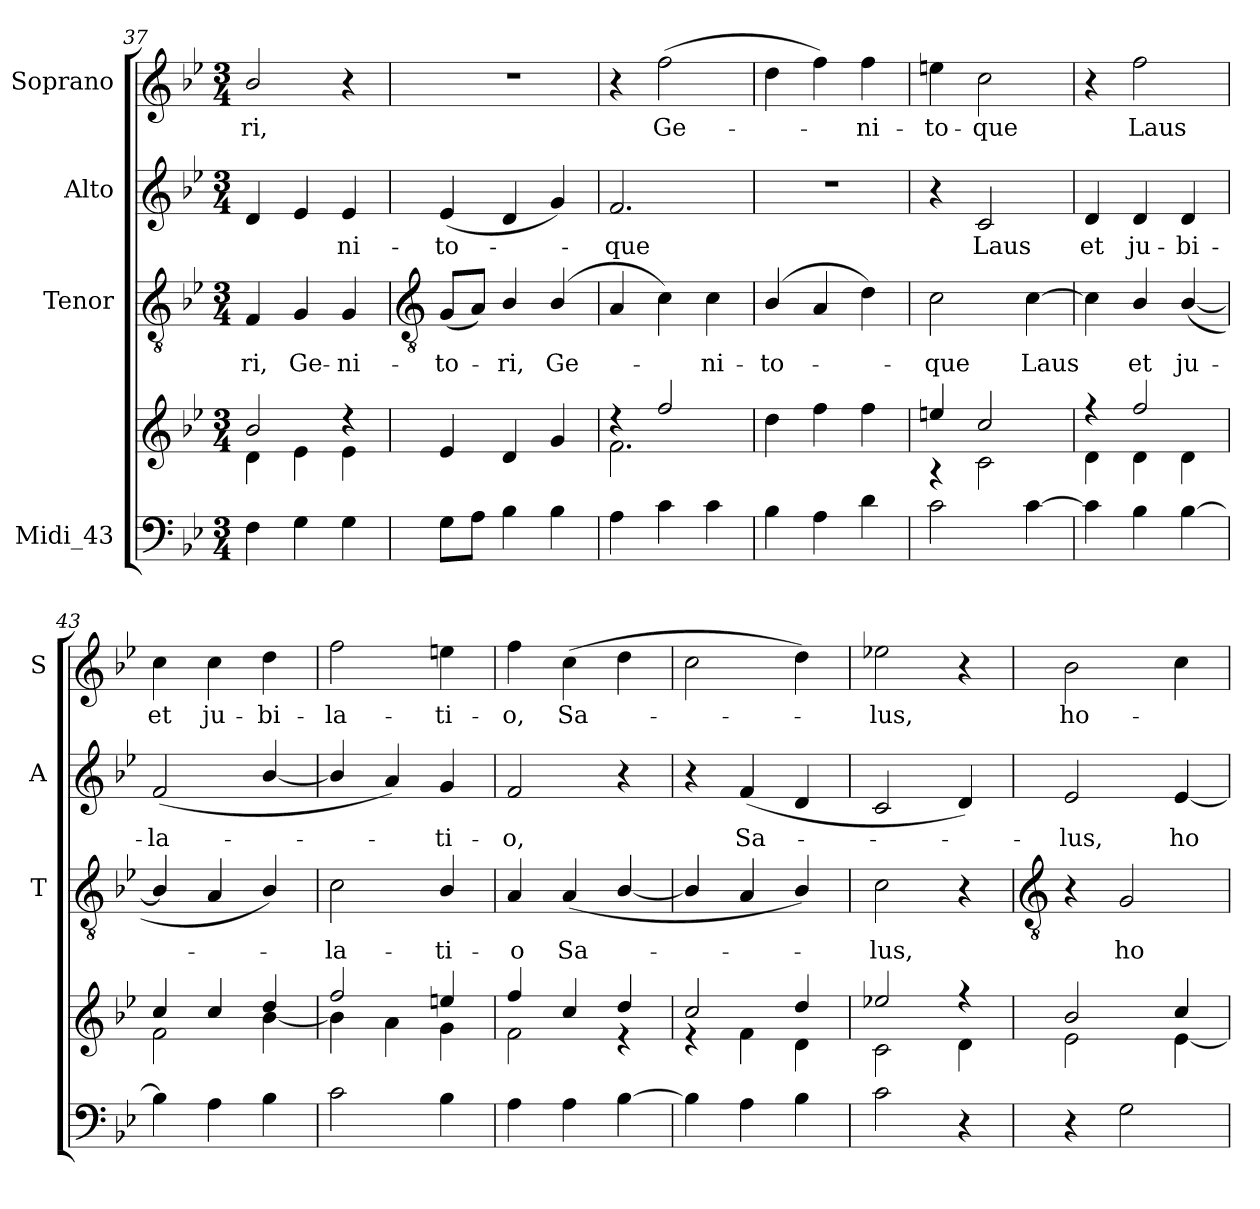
**kern	**kern	**kern	**text	**kern	**text	**kern	**text
*part4	*part4	*part3	*part3	*part2	*part2	*part1	*part1
*staff5	*staff4	*staff3	*staff3	*staff2	*staff2	*staff1	*staff1
*I"Midi_43	*	*I"Tenor	*	*I"Alto	*	*I"Soprano	*
*	*	*I'T	*	*I'A	*	*I'S	*
*clefF4	*clefG2	*clefGv2	*	*clefG2	*	*clefG2	*
*k[b-e-]	*k[b-e-]	*k[b-e-]	*	*k[b-e-]	*	*k[b-e-]	*
*B-:	*B-:	*B-:	*	*B-:	*	*B-:	*
*M3/4	*M3/4	*M3/4	*	*M3/4	*	*M3/4	*
=37	=37	=37	=37	=37	=37	=37	=37
*	*^	*	*	*	*	*	*
!	!	!	!	!LO:LY:b	!	!	!	!LO:LY:b
4F	2b-/	4d\	4F	ri,	4d	.	2b-/	ri,
!	!	!	!	!LO:LY:b	!	!	!	!
4G	.	4e-\	4G	Ge-	4e-	.	.	.
!	!	!	!	!LO:LY:b	!	!LO:LY:b	!	!
4G	4r	4e-\	4G	-ni-	4e-	ni-	4r	.
!!LO:LB:g=z
=38	=38	=38	=38	=38	=38	=38	=38	=38
*	*	*	*clefGv2	*	*	*	*	*
!	!	!	!	!LO:LY:b	!	!LO:LY:b	!LO:N:vis=1	!
8GL	4e-/	2ryy	(<8GL	-to-	(<4e-	-to-	2.r	.
8AJ	.	.	8AJ)	.	.	.	.	.
!	!	!	!	!LO:LY:b	!	!	!	!
4B-	4d/	.	4B-/	ri,	4d	.	.	.
!	!	!	!	!LO:LY:b	!	!	!	!
4B-	4g/	4ryy	(<4B-/	Ge-	4g)	.	.	.
=39	=39	=39	=39	=39	=39	=39	=39	=39
!	!	!	!	!	!	!LO:LY:b	!	!
4A	4r	2.f\	4A	.	2.f	que	4r	.
!	!	!	!	!	!	!	!	!LO:LY:b
4c	2ff/	.	4c)	.	.	.	(>2ff	Ge-
!	!	!	!	!LO:LY:b	!	!	!	!
4c	.	.	4c	ni-	.	.	.	.
=40	=40	=40	=40	=40	=40	=40	=40	=40
!	!	!	!	!LO:LY:b	!LO:N:vis=1	!	!	!
4B-	4dd\	2ryy	(<4B-/	-to-	2.r	.	4dd	.
4A	4ff\	.	4A	.	.	.	4ff)	.
!	!	!	!	!	!	!	!	!LO:LY:b
4d	4ff\	4ryy	4d)	.	.	.	4ff	ni-
=41	=41	=41	=41	=41	=41	=41	=41	=41
!	!	!	!	!LO:LY:b	!	!	!	!LO:LY:b
2c	4een/	4r	2c	que	4r	.	4een	-to-
!	!	!	!	!	!	!LO:LY:b	!	!LO:LY:b
.	2cc/	2c\	.	.	2c	Laus	2cc	-que
!	!	!	!	!LO:LY:b	!	!	!	!
[4c	.	.	[4c	Laus	.	.	.	.
=42	=42	=42	=42	=42	=42	=42	=42	=42
!	!	!	!	!	!	!LO:LY:b	!	!
4c]	4r	4d\	4c]	.	4d	et	4r	.
!	!	!	!	!LO:LY:b	!	!LO:LY:b	!	!LO:LY:b
4B-	2ff/	4d\	4B-/	et	4d	ju-	2ff	Laus
!	!	!	!	!LO:LY:b	!	!LO:LY:b	!	!
[4B-	.	4d\	(<[4B-/	ju-	4d	-bi-	.	.
=43	=43	=43	=43	=43	=43	=43	=43	=43
!	!	!	!	!	!	!LO:LY:b	!	!LO:LY:b
4B-]	4cc/	2f\	4B-/]	.	(<2f	-la-	4cc	et
!	!	!	!	!	!	!	!	!LO:LY:b
4A	4cc/	.	4A	.	.	.	4cc	ju-
!	!	!	!	!	!	!	!	!LO:LY:b
4B-	4dd/	[4b-\	4B-/)	.	[4b-/	.	4dd	-bi-
=44	=44	=44	=44	=44	=44	=44	=44	=44
!	!	!	!	!LO:LY:b	!	!	!	!LO:LY:b
2c	2ff/	4b-\]	2c	la-	4b-/]	.	2ff	-la-
.	.	4a\	.	.	4a)	.	.	.
!	!	!	!	!LO:LY:b	!	!LO:LY:b	!	!LO:LY:b
4B-	4een/	4g\	4B-/	-ti-	4g	ti-	4een	-ti-
=45	=45	=45	=45	=45	=45	=45	=45	=45
!	!	!	!	!LO:LY:b	!	!LO:LY:b	!	!LO:LY:b
4A	4ff/	2f\	4A	-o	2f	-o,	4ff	-o,
!	!	!	!	!LO:LY:b	!	!	!	!LO:LY:b
4A	4cc/	.	(<4A	Sa-	.	.	(>4cc	Sa-
[4B-	4dd/	4r	[4B-/	.	4r	.	4dd	.
=46	=46	=46	=46	=46	=46	=46	=46	=46
4B-]	2cc/	4r	4B-/]	.	4r	.	2cc	.
!	!	!	!	!	!	!LO:LY:b	!	!
4A	.	4f\	4A	.	(<4f	Sa-	.	.
4B-	4dd/	4d\	4B-/)	.	4d	.	4dd)	.
=47	=47	=47	=47	=47	=47	=47	=47	=47
!	!	!	!	!LO:LY:b	!	!	!	!LO:LY:b
2c	2ee-X/	2c\	2c	lus,	2c	.	2ee-X	lus,
4r	4r	4d\	4r	.	4d)	.	4r	.
!!LO:LB:g=z
=48	=48	=48	=48	=48	=48	=48	=48	=48
*	*	*	*clefGv2	*	*	*	*	*
!	!	!	!	!	!	!LO:LY:b	!	!LO:LY:b
4r	2b-/	2e-\	4r	.	2e-	lus,	2b-	ho-
!	!	!	!	!LO:LY:b	!	!	!	!
2G	.	.	2G	ho-	.	.	.	.
!	!	!	!	!	!	!LO:LY:b	!	!
.	4cc/	[4e-\	.	.	[4e-	ho-	4cc	.
*	*v	*v	*	*	*	*	*	*
=	=	=	=	=	=	=	=
*-	*-	*-	*-	*-	*-	*-	*-
